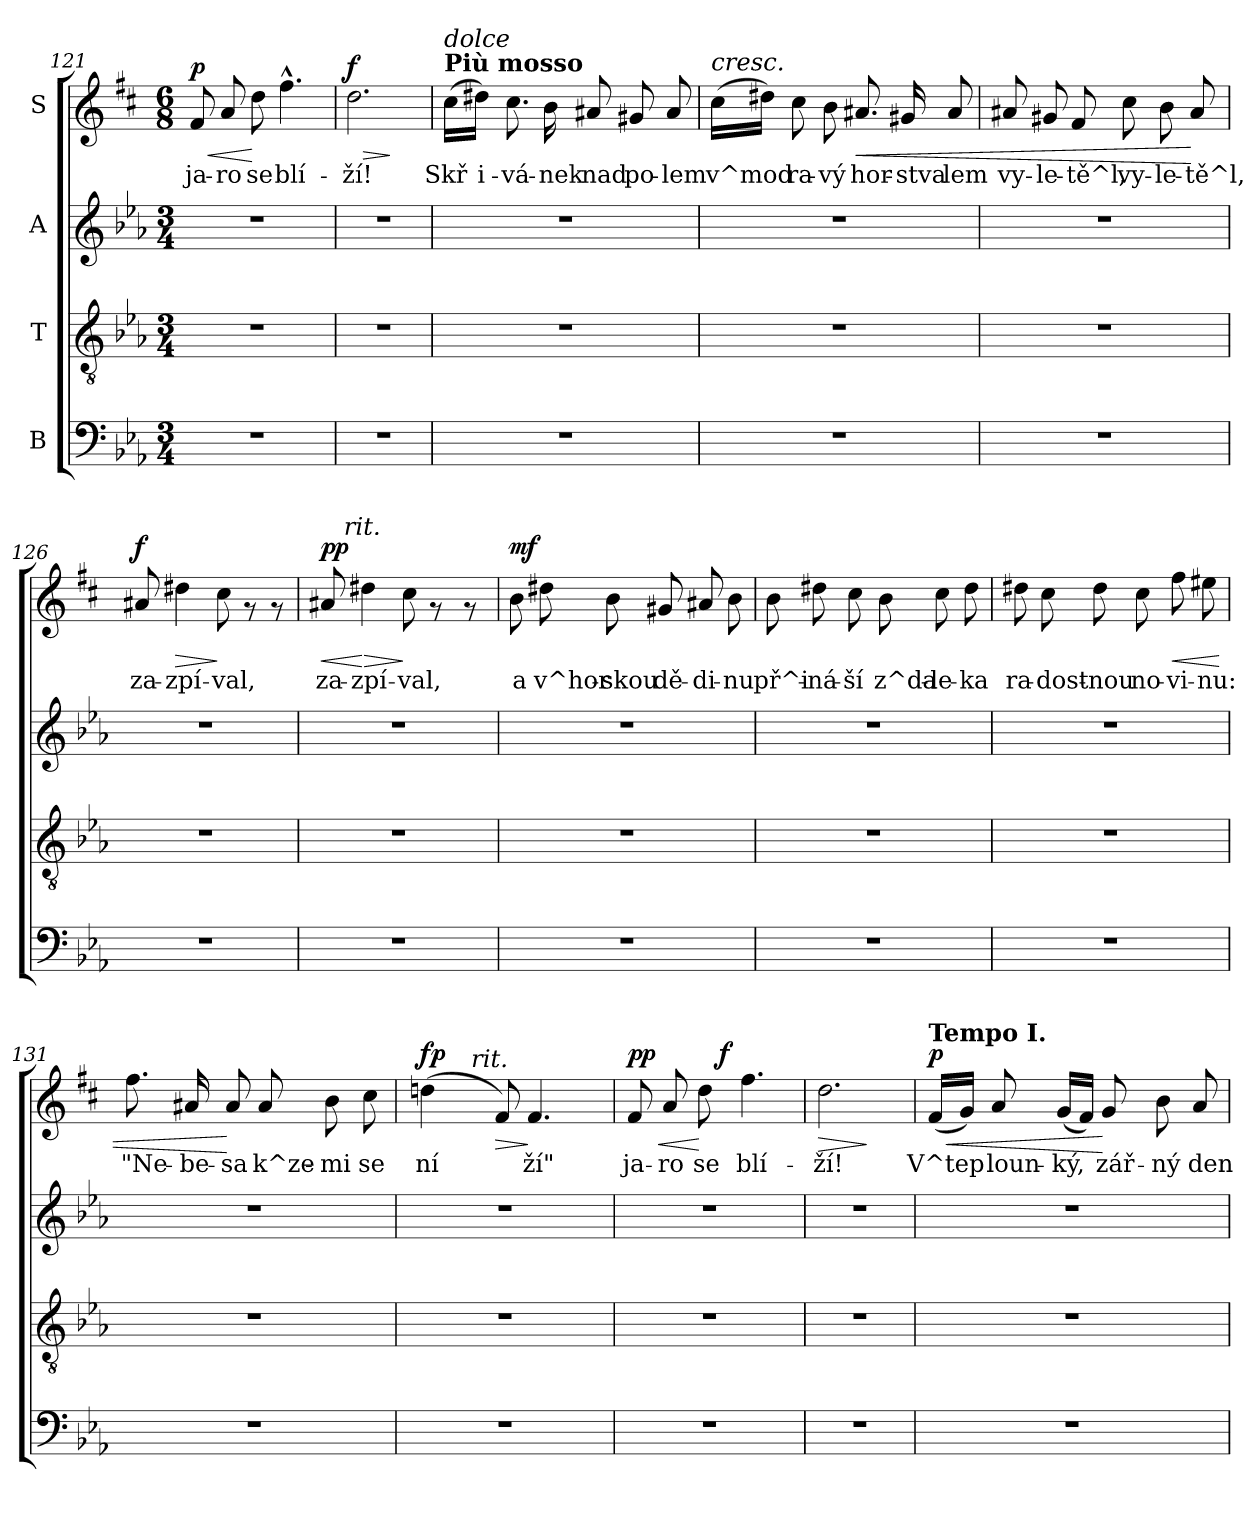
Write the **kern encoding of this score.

**kern	**kern	**kern	**kern	**text	**dynam
*part4	*part3	*part2	*part1	*part1	*part1
*staff4	*staff3	*staff2	*staff1	*staff1	*staff1
*I"B	*I"T	*I"A	*I"S	*	*
*clefF4	*clefGv2	*clefG2	*clefG2	*	*
*k[b-e-a-]	*k[b-e-a-]	*k[b-e-a-]	*k[f#c#]	*	*
*E-:	*E-:	*E-:	*D:	*	*
*M3/4	*M3/4	*M3/4	*M6/8	*	*
=121	=121	=121	=121	=121	=121
!	!	!	!	!LO:LY:b:rj	!LO:HP:b
!	!	!	!	!	!LO:DY:n=1:a
2.r	2.r	2.r	8f#/	ja-	< p
!	!	!	!	!LO:LY:b:rj	!
.	.	.	8a/	-ro	.
!	!	!	!	!LO:LY:b:rj	!
.	.	.	8dd\	se	[
!	!	!	!	!LO:LY:b:rj	!
.	.	.	4.ff#^^>\	blí-	.
=122	=122	=122	=122	=122	=122
!	!	!	!	!LO:LY:b:rj	!LO:HP:b
!	!	!	!	!	!LO:DY:n=1:a
2.r	2.r	2.r	2.dd\	-ží!	> f
.	.	.	.	.	]
!!LO:LB:g=z
=123	=123	=123	=123	=123	=123
!	!	!	!LO:TX:a:B:t=Più mosso	!	!
!	!	!	!LO:TX:a:i:t=dolce	!	!
!	!	!	!	!LO:LY:b:rj	!
2.r	2.r	2.r	(>16cc#\L	Skř	.
!	!	!	!	!LO:LY:b:rj	!
.	.	.	16dd#X\J)	i-	.
!	!	!	!	!LO:LY:b:rj	!
.	.	.	8.cc#\	-vá-	.
!	!	!	!	!LO:LY:b:rj	!
.	.	.	16b\	-nek	.
!	!	!	!	!LO:LY:b:rj	!
.	.	.	8a#X/	nad	.
!	!	!	!	!LO:LY:b:rj	!
.	.	.	8g#X/	po-	.
!	!	!	!	!LO:LY:b:rj	!
.	.	.	8a#/	-lem	.
=124	=124	=124	=124	=124	=124
!	!	!	!LO:TX:a:i:t=cresc.	!	!
!	!	!	!	!LO:LY:b:rj	!
2.r	2.r	2.r	(>16cc#\L	v^mod-	.
!	!	!	!	!LO:LY:b:rj	!
.	.	.	16dd#X\J)	--	.
!	!	!	!	!LO:LY:b:rj	!
.	.	.	8cc#\	-ra-	.
!	!	!	!	!LO:LY:b:rj	!
.	.	.	8b\	-vý	.
!	!	!	!	!LO:LY:b:rj	!LO:HP:b
.	.	.	8.a#X/	hor-	<
!	!	!	!	!LO:LY:b:rj	!
.	.	.	16g#X/	-stva	.
!	!	!	!	!LO:LY:b:rj	!
.	.	.	8a#/	lem	.
=125	=125	=125	=125	=125	=125
!	!	!	!	!LO:LY:b:rj	!
2.r	2.r	2.r	8a#X/	vy-	.
!	!	!	!	!LO:LY:b:rj	!
.	.	.	8g#X/	-le-	.
!	!	!	!	!LO:LY:b:rj	!
.	.	.	8f#/	-tě^l,	.
!	!	!	!	!LO:LY:b:rj	!
.	.	.	8cc#\	vy-	.
!	!	!	!	!LO:LY:b:rj	!
.	.	.	8b\	-le-	.
!	!	!	!	!LO:LY:b:rj	!
.	.	.	8a#/	-tě^l,	[
!!LO:PB:g=z
=126	=126	=126	=126	=126	=126
!	!	!	!	!LO:LY:b:rj	!LO:DY:a
2.r	2.r	2.r	8a#X/	za-	f
!	!	!	!	!LO:LY:b:rj	!LO:HP:b
.	.	.	4dd#X\	-zpí-	>
!	!	!	!	!LO:LY:b:rj	!
.	.	.	8cc#\	-val,	]
.	.	.	8rf	.	.
.	.	.	8rf	.	.
=127	=127	=127	=127	=127	=127
!	!	!	!	!LO:LY:b:rj	!LO:HP:b
!	!	!	!	!	!LO:DY:n=1:a
*	*	*	*^	*	*
2.r	2.r	2.r	8a#X/	16.ryy	za-	< pp
!	!	!	!	!LO:TX:a:i:t=rit.	!	!
.	.	.	.	2ryy	.	.
!	!	!	!	!	!LO:LY:b:rj	!LO:HP:n=1:b
.	.	.	4dd#X\	.	-zpí-	[ >
!	!	!	!	!	!LO:LY:b:rj	!
.	.	.	8cc#\	.	-val,	]
.	.	.	8rf	.	.	.
.	.	.	.	8ryy	.	.
.	.	.	8rf	.	.	.
.	.	.	.	32ryy	.	.
=128	=128	=128	=128	=128	=128	=128
!	!	!	!	!	!LO:LY:b:rj	!LO:DY:a
*	*	*	*v	*v	*	*
2.r	2.r	2.r	8b\	a	mf
!	!	!	!	!LO:LY:b:rj	!
.	.	.	8dd#X\	v^hor-	.
!	!	!	!	!LO:LY:b:rj	!
.	.	.	8b\	-skou	.
!	!	!	!	!LO:LY:b:rj	!
.	.	.	8g#X/	dě-	.
!	!	!	!	!LO:LY:b:rj	!
.	.	.	8a#X/	-di-	.
!	!	!	!	!LO:LY:b:rj	!
.	.	.	8b\	-nu	.
=129	=129	=129	=129	=129	=129
!	!	!	!	!LO:LY:b:rj	!
2.r	2.r	2.r	8b\	př^i-	.
!	!	!	!	!LO:LY:b:rj	!
.	.	.	8dd#X\	-ná-	.
!	!	!	!	!LO:LY:b:rj	!
.	.	.	8cc#\	-ší	.
!	!	!	!	!LO:LY:b:rj	!
.	.	.	8b\	z^da-	.
!	!	!	!	!LO:LY:b:rj	!
.	.	.	8cc#\	-le-	.
!	!	!	!	!LO:LY:b:rj	!
.	.	.	8dd#\	-ka	.
!!LO:LB:g=z
=130	=130	=130	=130	=130	=130
!	!	!	!	!LO:LY:b:rj	!
2.r	2.r	2.r	8dd#X\	ra-	.
!	!	!	!	!LO:LY:b:rj	!
.	.	.	8cc#\	-dost-	.
!	!	!	!	!LO:LY:b:rj	!
.	.	.	8dd#\	-nou	.
!	!	!	!	!LO:LY:b:rj	!
.	.	.	8cc#\	no-	.
!	!	!	!	!LO:LY:b:rj	!LO:HP:b
.	.	.	8ff#\	-vi-	<
!	!	!	!	!LO:LY:b:rj	!
.	.	.	8ee#X\	-nu:	.
=131	=131	=131	=131	=131	=131
!	!	!	!	!LO:LY:b:rj	!
2.r	2.r	2.r	8.ff#\	"Ne-	.
!	!	!	!	!LO:LY:b:rj	!
.	.	.	16a#X/	-be-	.
!	!	!	!	!LO:LY:b:rj	!
.	.	.	8a#/	-sa	[
!	!	!	!	!LO:LY:b:rj	!
.	.	.	8a#/	k^ze-	.
!	!	!	!	!LO:LY:b:rj	!
.	.	.	8b\	-mi	.
!	!	!	!	!LO:LY:b:rj	!
.	.	.	8cc#\	se	.
=132	=132	=132	=132	=132	=132
!	!	!	!	!LO:LY:b:rj	!LO:DY:a
*	*	*	*^	*	*
2.r	2.r	2.r	(>4ddn\	8ryy	ní-	fp
.	.	.	.	32.ryy	.	.
!	!	!	!	!LO:TX:a:i:t=rit.	!	!
.	.	.	.	2ryy	.	.
!	!	!	!	!	!LO:LY:b:rj	!LO:HP:b
.	.	.	8f#/)	.	--	>
!	!	!	!	!	!LO:LY:b:rj	!
.	.	.	4.f#/	.	-ží"	]
.	.	.	.	16ryy	.	.
.	.	.	.	64ryy	.	.
=133	=133	=133	=133	=133	=133	=133
!	!	!	!	!	!LO:LY:b:rj	!LO:HP:b
!	!	!	!	!	!	!LO:DY:n=1:a
2.r	2.r	2.r	8f#/	4ryy	ja-	< pp
!	!	!	!	!	!LO:LY:b:rj	!
.	.	.	8a/	.	-ro	.
!	!	!	!	!	!LO:LY:b:rj	!
.	.	.	8dd\	16ryy	se	[
!	!	!	!	!	!	!LO:DY:n=2:a
.	.	.	.	4..ryy	.	f
!	!	!	!	!	!LO:LY:b:rj	!
.	.	.	4.ff#\	.	blí-	.
=134	=134	=134	=134	=134	=134	=134
!	!	!	!	!	!LO:LY:b:rj	!LO:HP:b
*	*	*	*v	*v	*	*
2.r	2.r	2.r	2.dd\	-ží!	>
.	.	.	.	.	]
!!LO:LB:g=z
=135	=135	=135	=135	=135	=135
!	!	!	!LO:TX:a:B:t=Tempo I.	!	!
!	!	!	!	!LO:LY:b:rj	!LO:HP:b
!	!	!	!	!	!LO:DY:n=1:a
2.r	2.r	2.r	(<16f#/L	V^tep-	< p
!	!	!	!	!LO:LY:b:rj	!
.	.	.	16g/J)	--	.
!	!	!	!	!LO:LY:b:rj	!
.	.	.	8a/	-loun-	.
!	!	!	!	!LO:LY:b:rj	!
.	.	.	(<16g/L	-ký,	.
!	!	!	!	!LO:LY:b:rj	!
.	.	.	16f#/J)	.	.
!	!	!	!	!LO:LY:b:rj	!
.	.	.	8g/	zář-	[
!	!	!	!	!LO:LY:b:rj	!
.	.	.	8b\	-ný	.
!	!	!	!	!LO:LY:b:rj	!
.	.	.	8a/	den	.
=	=	=	=	=	=
*-	*-	*-	*-	*-	*-
